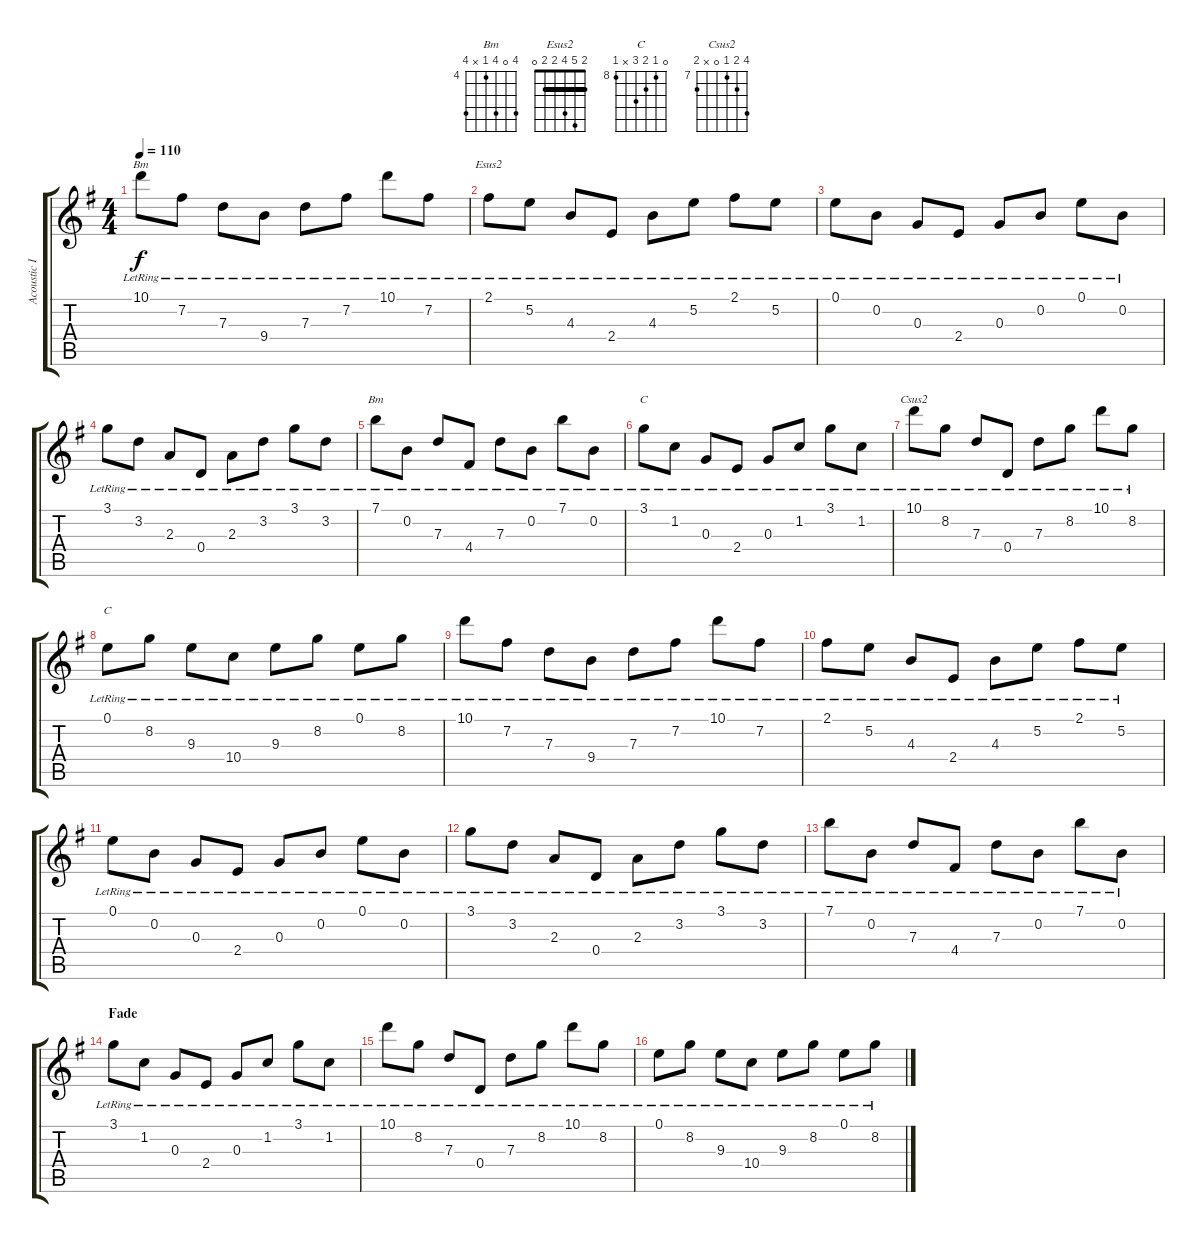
\track ("Acoustic I" "Acoustic I") {instrument acousticguitarsteel}
\staff {score tabs}
\tuning (E4 B3 G3 D3 A2 E2) {hide}
\chord ("Bm" 10 7 7 9 x x) {firstfret 7 barre 7}
\chord ("Esus2" 2 5 4 2 2 0) {barre 2}
\chord ("Bm" 7 0 7 4 x 7) {firstfret 4}
\chord ("C" 3 1 0 2 3 x)
\chord ("Csus2" 10 8 7 0 x 8) {firstfret 7}
\chord ("C" 0 8 9 10 x 8) {firstfret 8}
\ts (4 4)
\tempo 110
\clef g2
\ks g
10.1{lr}.8{ch "Bm" dy f} 7.2{lr}.8 7.3{lr}.8 9.4{lr}.8 7.3{lr}.8 7.2{lr}.8 10.1{lr}.8 7.2{lr}.8 |
2.1{lr}.8{ch "Esus2"} 5.2{lr}.8 4.3{lr}.8 2.4{lr}.8 4.3{lr}.8 5.2{lr}.8 2.1{lr}.8 5.2{lr}.8 |
0.1{lr}.8 0.2{lr}.8 0.3{lr}.8 2.4{lr}.8 0.3{lr}.8 0.2{lr}.8 0.1{lr}.8 0.2{lr}.8 |
3.1{lr}.8 3.2{lr}.8 2.3{lr}.8 0.4{lr}.8 2.3{lr}.8 3.2{lr}.8 3.1{lr}.8 3.2{lr}.8 |
7.1{lr}.8{ch "Bm"} 0.2{lr}.8 7.3{lr}.8 4.4{lr}.8 7.3{lr}.8 0.2{lr}.8 7.1{lr}.8 0.2{lr}.8 |
3.1{lr}.8{ch "C"} 1.2{lr}.8 0.3{lr}.8 2.4{lr}.8 0.3{lr}.8 1.2{lr}.8 3.1{lr}.8 1.2{lr}.8 |
10.1{lr}.8{ch "Csus2"} 8.2{lr}.8 7.3{lr}.8 0.4{lr}.8 7.3{lr}.8 8.2{lr}.8 10.1{lr}.8 8.2{lr}.8 |
0.1{lr}.8{ch "C"} 8.2{lr}.8 9.3{lr}.8 10.4{lr}.8 9.3{lr}.8 8.2{lr}.8 0.1{lr}.8 8.2{lr}.8 |
10.1{lr}.8 7.2{lr}.8 7.3{lr}.8 9.4{lr}.8 7.3{lr}.8 7.2{lr}.8 10.1{lr}.8 7.2{lr}.8 |
2.1{lr}.8 5.2{lr}.8 4.3{lr}.8 2.4{lr}.8 4.3{lr}.8 5.2{lr}.8 2.1{lr}.8 5.2{lr}.8 |
0.1{lr}.8 0.2{lr}.8 0.3{lr}.8 2.4{lr}.8 0.3{lr}.8 0.2{lr}.8 0.1{lr}.8 0.2{lr}.8 |
3.1{lr}.8 3.2{lr}.8 2.3{lr}.8 0.4{lr}.8 2.3{lr}.8 3.2{lr}.8 3.1{lr}.8 3.2{lr}.8 |
7.1{lr}.8 0.2{lr}.8 7.3{lr}.8 4.4{lr}.8 7.3{lr}.8 0.2{lr}.8 7.1{lr}.8 0.2{lr}.8 |
\section ("" "Fade")
3.1{lr}.8{volume 0} 1.2{lr}.8 0.3{lr}.8 2.4{lr}.8 0.3{lr}.8 1.2{lr}.8 3.1{lr}.8 1.2{lr}.8 |
10.1{lr}.8 8.2{lr}.8 7.3{lr}.8 0.4{lr}.8 7.3{lr}.8 8.2{lr}.8 10.1{lr}.8 8.2{lr}.8 |
0.1{lr}.8 8.2{lr}.8 9.3{lr}.8 10.4{lr}.8 9.3{lr}.8 8.2{lr}.8 0.1{lr}.8 8.2{lr}.8
